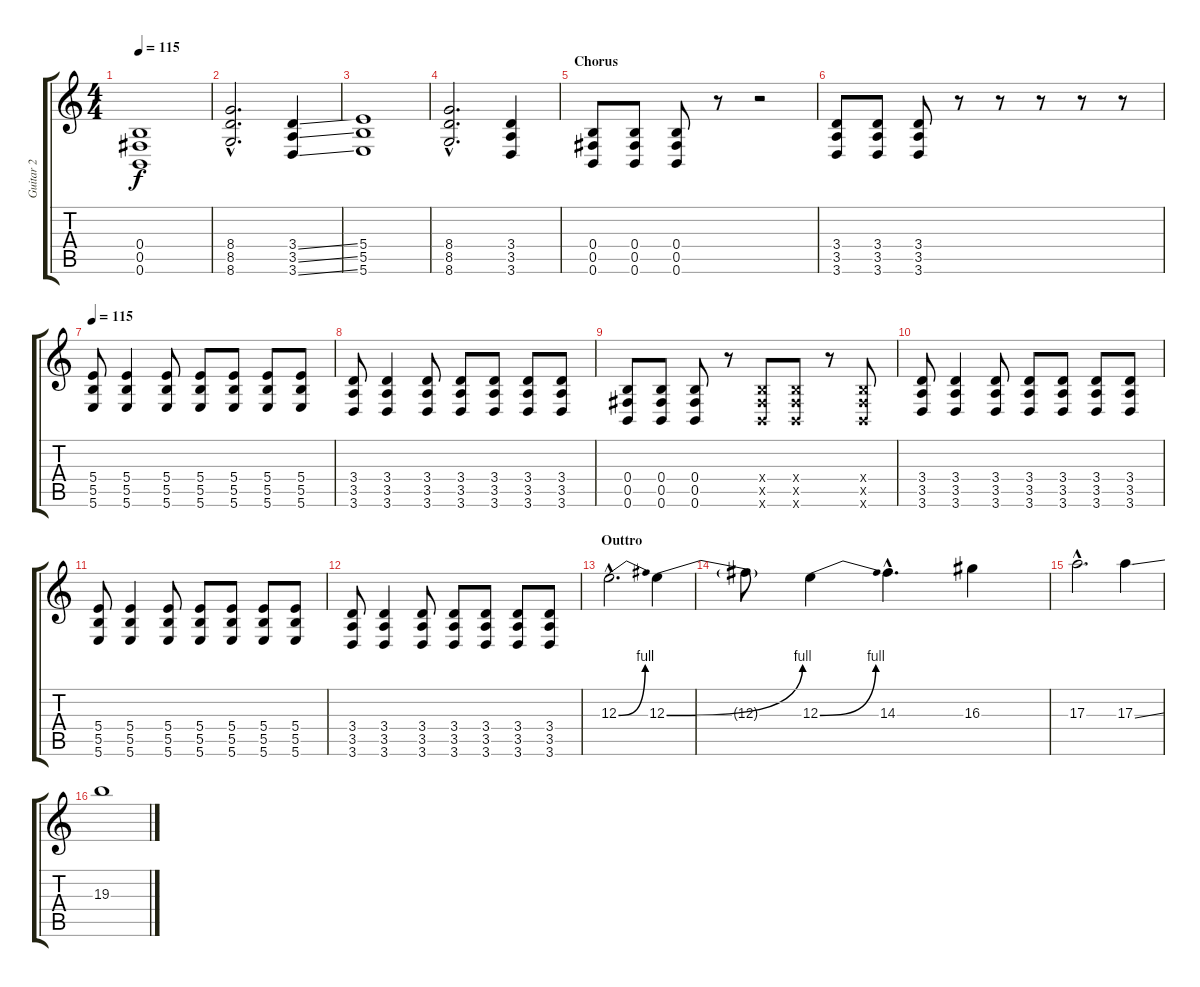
\track ("Guitar 2" "Guitar 2") {instrument distortionguitar}
\staff {score tabs}
\tuning (Db4 Ab3 E3 B2 Gb2 B1) {hide}
\ts (4 4)
\tempo 115
\clef g2
\ks c
(0.4 0.5 0.6).1{dy f} |
(8.4{hac} 8.5{hac} 8.6{hac}).2{d} (3.4{ss} 3.5{ss} 3.6{ss}).4 |
(5.4 5.5 5.6).1 |
(8.4{hac} 8.5{hac} 8.6{hac}).2{d} (3.4 3.5 3.6).4 |
\section ("" "Chorus")
(0.4 0.5 0.6).8 (0.4 0.5 0.6).8 (0.4 0.5 0.6).8 r.8 r.2 |
(3.4 3.5 3.6).8 (3.4 3.5 3.6).8 (3.4 3.5 3.6).8 r.8 r.8 r.8 r.8 r.8 |
\tempo 115
(5.4 5.5 5.6).8 (5.4 5.5 5.6).4 (5.4 5.5 5.6).8 (5.4 5.5 5.6).8 (5.4 5.5 5.6).8 (5.4 5.5 5.6).8 (5.4 5.5 5.6).8 |
(3.4 3.5 3.6).8 (3.4 3.5 3.6).4 (3.4 3.5 3.6).8 (3.4 3.5 3.6).8 (3.4 3.5 3.6).8 (3.4 3.5 3.6).8 (3.4 3.5 3.6).8 |
(0.4 0.5 0.6).8 (0.4 0.5 0.6).8 (0.4 0.5 0.6).8 r.8 (0.4{x} 0.5{x} 0.6{x}).8 (0.4{x} 0.5{x} 0.6{x}).8 r.8 (0.4{x} 0.5{x} 0.6{x}).8 |
(3.4 3.5 3.6).8 (3.4 3.5 3.6).4 (3.4 3.5 3.6).8 (3.4 3.5 3.6).8 (3.4 3.5 3.6).8 (3.4 3.5 3.6).8 (3.4 3.5 3.6).8 |
(5.4 5.5 5.6).8 (5.4 5.5 5.6).4 (5.4 5.5 5.6).8 (5.4 5.5 5.6).8 (5.4 5.5 5.6).8 (5.4 5.5 5.6).8 (5.4 5.5 5.6).8 |
(3.4 3.5 3.6).8 (3.4 3.5 3.6).4 (3.4 3.5 3.6).8 (3.4 3.5 3.6).8 (3.4 3.5 3.6).8 (3.4 3.5 3.6).8 (3.4 3.5 3.6).8 |
\section ("" "Outtro")
12.3{be (bend 0 0 60 4) hac}.2{d} 12.3{be (bend 0 0 60 4)}.4 |
12.3{t}.8 12.3{be (bend 0 0 60 4)}.4 14.3{hac}.4{d} 16.3.4 |
17.3{hac}.2{d} 17.3{ss}.4 |
19.3.1
